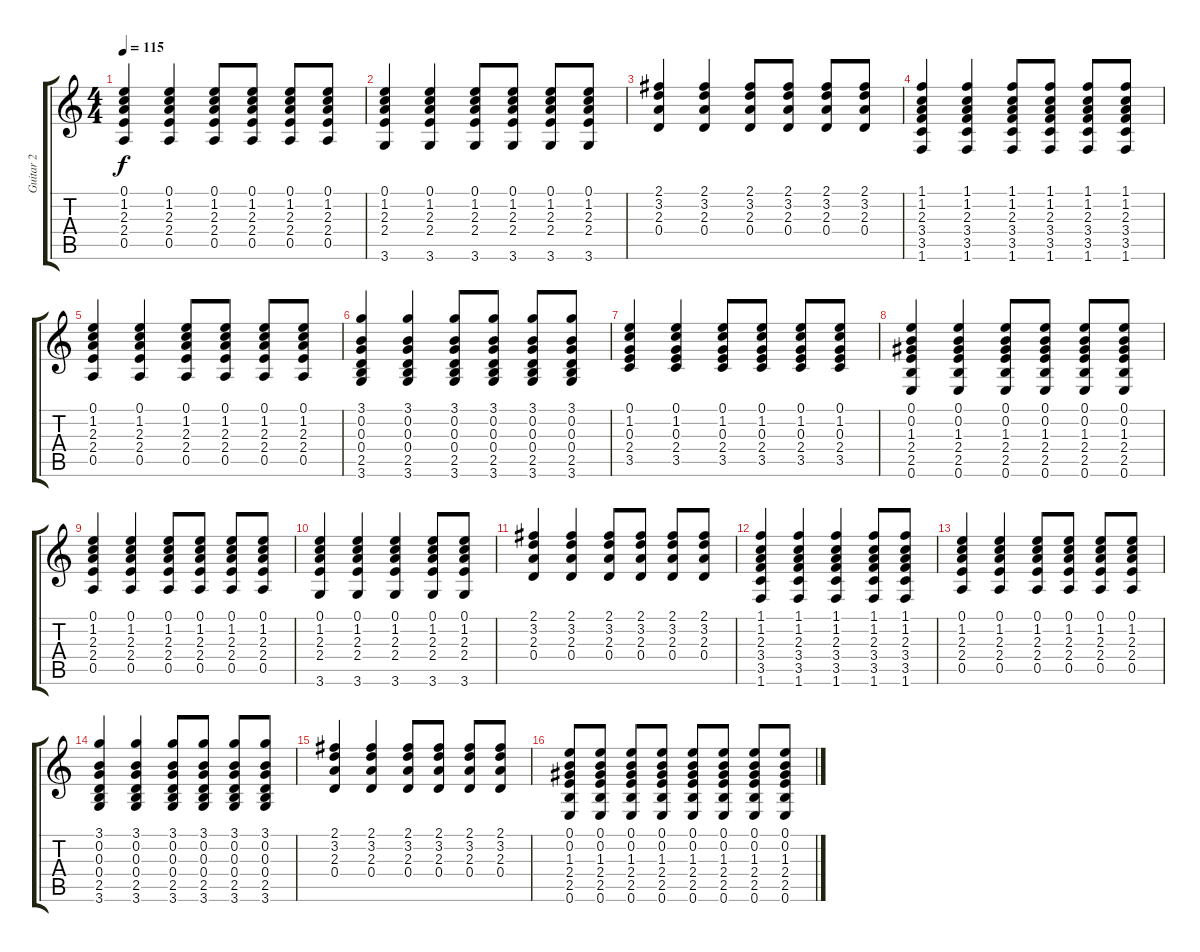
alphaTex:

\track ("Guitar 2" "Guitar 2") {instrument acousticguitarsteel}
\staff {score tabs}
\tuning (E4 B3 G3 D3 A2 E2) {hide}
\ts (4 4)
\tempo 115
\clef g2
\ks c
(0.1 1.2 2.3 2.4 0.5).4{dy f} (0.1 1.2 2.3 2.4 0.5).4 (0.1 1.2 2.3 2.4 0.5).8 (0.1 1.2 2.3 2.4 0.5).8 (0.1 1.2 2.3 2.4 0.5).8 (0.1 1.2 2.3 2.4 0.5).8 |
(0.1 1.2 2.3 2.4 3.6).4 (0.1 1.2 2.3 2.4 3.6).4 (0.1 1.2 2.3 2.4 3.6).8 (0.1 1.2 2.3 2.4 3.6).8 (0.1 1.2 2.3 2.4 3.6).8 (0.1 1.2 2.3 2.4 3.6).8 |
(2.1 3.2 2.3 0.4).4 (2.1 3.2 2.3 0.4).4 (2.1 3.2 2.3 0.4).8 (2.1 3.2 2.3 0.4).8 (2.1 3.2 2.3 0.4).8 (2.1 3.2 2.3 0.4).8 |
(1.1 1.2 2.3 3.4 3.5 1.6).4 (1.1 1.2 2.3 3.4 3.5 1.6).4 (1.1 1.2 2.3 3.4 3.5 1.6).8 (1.1 1.2 2.3 3.4 3.5 1.6).8 (1.1 1.2 2.3 3.4 3.5 1.6).8 (1.1 1.2 2.3 3.4 3.5 1.6).8 |
(0.1 1.2 2.3 2.4 0.5).4 (0.1 1.2 2.3 2.4 0.5).4 (0.1 1.2 2.3 2.4 0.5).8 (0.1 1.2 2.3 2.4 0.5).8 (0.1 1.2 2.3 2.4 0.5).8 (0.1 1.2 2.3 2.4 0.5).8 |
(3.1 0.2 0.3 0.4 2.5 3.6).4 (3.1 0.2 0.3 0.4 2.5 3.6).4 (3.1 0.2 0.3 0.4 2.5 3.6).8 (3.1 0.2 0.3 0.4 2.5 3.6).8 (3.1 0.2 0.3 0.4 2.5 3.6).8 (3.1 0.2 0.3 0.4 2.5 3.6).8 |
(0.1 1.2 0.3 2.4 3.5).4 (0.1 1.2 0.3 2.4 3.5).4 (0.1 1.2 0.3 2.4 3.5).8 (0.1 1.2 0.3 2.4 3.5).8 (0.1 1.2 0.3 2.4 3.5).8 (0.1 1.2 0.3 2.4 3.5).8 |
(0.1 0.2 1.3 2.4 2.5 0.6).4 (0.1 0.2 1.3 2.4 2.5 0.6).4 (0.1 0.2 1.3 2.4 2.5 0.6).8 (0.1 0.2 1.3 2.4 2.5 0.6).8 (0.1 0.2 1.3 2.4 2.5 0.6).8 (0.1 0.2 1.3 2.4 2.5 0.6).8 |
(0.1 1.2 2.3 2.4 0.5).4 (0.1 1.2 2.3 2.4 0.5).4 (0.1 1.2 2.3 2.4 0.5).8 (0.1 1.2 2.3 2.4 0.5).8 (0.1 1.2 2.3 2.4 0.5).8 (0.1 1.2 2.3 2.4 0.5).8 |
(0.1 1.2 2.3 2.4 3.6).4 (0.1 1.2 2.3 2.4 3.6).4 (0.1 1.2 2.3 2.4 3.6).4 (0.1 1.2 2.3 2.4 3.6).8 (0.1 1.2 2.3 2.4 3.6).8 |
(2.1 3.2 2.3 0.4).4 (2.1 3.2 2.3 0.4).4 (2.1 3.2 2.3 0.4).8 (2.1 3.2 2.3 0.4).8 (2.1 3.2 2.3 0.4).8 (2.1 3.2 2.3 0.4).8 |
(1.1 1.2 2.3 3.4 3.5 1.6).4 (1.1 1.2 2.3 3.4 3.5 1.6).4 (1.1 1.2 2.3 3.4 3.5 1.6).4 (1.1 1.2 2.3 3.4 3.5 1.6).8 (1.1 1.2 2.3 3.4 3.5 1.6).8 |
(0.1 1.2 2.3 2.4 0.5).4 (0.1 1.2 2.3 2.4 0.5).4 (0.1 1.2 2.3 2.4 0.5).8 (0.1 1.2 2.3 2.4 0.5).8 (0.1 1.2 2.3 2.4 0.5).8 (0.1 1.2 2.3 2.4 0.5).8 |
(3.1 0.2 0.3 0.4 2.5 3.6).4 (3.1 0.2 0.3 0.4 2.5 3.6).4 (3.1 0.2 0.3 0.4 2.5 3.6).8 (3.1 0.2 0.3 0.4 2.5 3.6).8 (3.1 0.2 0.3 0.4 2.5 3.6).8 (3.1 0.2 0.3 0.4 2.5 3.6).8 |
(2.1 3.2 2.3 0.4).4 (2.1 3.2 2.3 0.4).4 (2.1 3.2 2.3 0.4).8 (2.1 3.2 2.3 0.4).8 (2.1 3.2 2.3 0.4).8 (2.1 3.2 2.3 0.4).8 |
(0.1 0.2 1.3 2.4 2.5 0.6).8 (0.1 0.2 1.3 2.4 2.5 0.6).8 (0.1 0.2 1.3 2.4 2.5 0.6).8 (0.1 0.2 1.3 2.4 2.5 0.6).8 (0.1 0.2 1.3 2.4 2.5 0.6).8 (0.1 0.2 1.3 2.4 2.5 0.6).8 (0.1 0.2 1.3 2.4 2.5 0.6).8 (0.1 0.2 1.3 2.4 2.5 0.6).8
